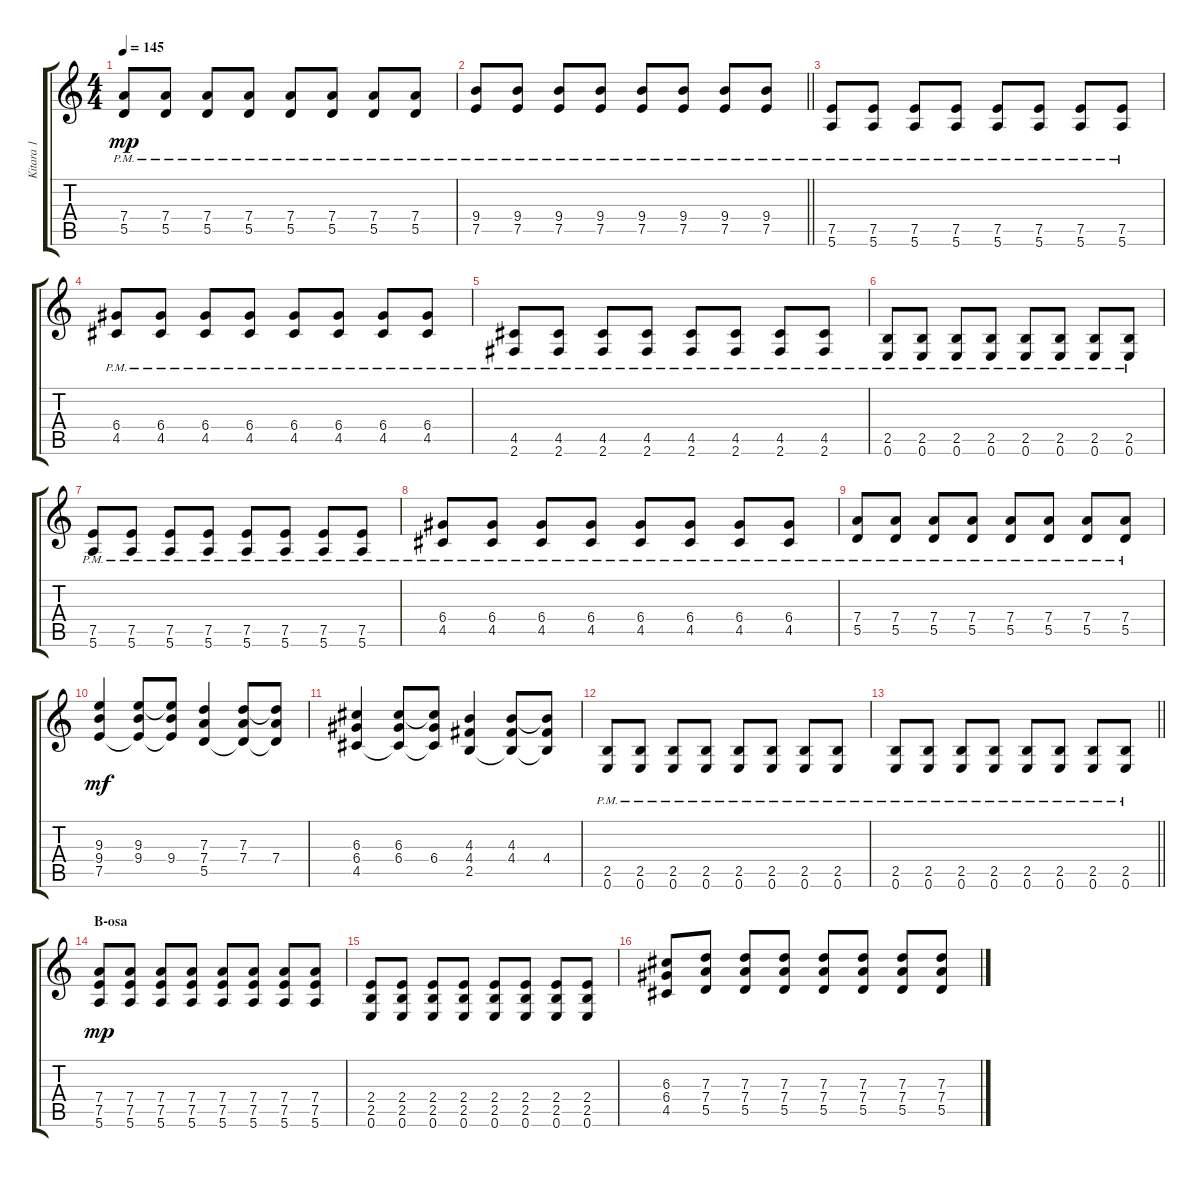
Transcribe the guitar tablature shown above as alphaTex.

\track ("Kitara 1" "Kitara 1") {instrument overdrivenguitar}
\staff {score tabs}
\tuning (E4 B3 G3 D3 A2 E2) {hide}
\ts (4 4)
\tempo 145
\clef g2
\ks c
(7.4{pm} 5.5{pm}).8{dy mp} (7.4{pm} 5.5{pm}).8 (7.4{pm} 5.5{pm}).8 (7.4{pm} 5.5{pm}).8 (7.4{pm} 5.5{pm}).8 (7.4{pm} 5.5{pm}).8 (7.4{pm} 5.5{pm}).8 (7.4{pm} 5.5{pm}).8 |
\barLineRight lightlight
(9.4{pm} 7.5{pm}).8 (9.4{pm} 7.5{pm}).8 (9.4{pm} 7.5{pm}).8 (9.4{pm} 7.5{pm}).8 (9.4{pm} 7.5{pm}).8 (9.4{pm} 7.5{pm}).8 (9.4{pm} 7.5{pm}).8 (9.4{pm} 7.5{pm}).8 |
\section ("" "")
(7.5{pm} 5.6{pm}).8 (7.5{pm} 5.6{pm}).8 (7.5{pm} 5.6{pm}).8 (7.5{pm} 5.6{pm}).8 (7.5{pm} 5.6{pm}).8 (7.5{pm} 5.6{pm}).8 (7.5{pm} 5.6{pm}).8 (7.5{pm} 5.6{pm}).8 |
(6.4{pm} 4.5{pm}).8 (6.4{pm} 4.5{pm}).8 (6.4{pm} 4.5{pm}).8 (6.4{pm} 4.5{pm}).8 (6.4{pm} 4.5{pm}).8 (6.4{pm} 4.5{pm}).8 (6.4{pm} 4.5{pm}).8 (6.4{pm} 4.5{pm}).8 |
(4.5{pm} 2.6{pm}).8 (4.5{pm} 2.6{pm}).8 (4.5{pm} 2.6{pm}).8 (4.5{pm} 2.6{pm}).8 (4.5{pm} 2.6{pm}).8 (4.5{pm} 2.6{pm}).8 (4.5{pm} 2.6{pm}).8 (4.5{pm} 2.6{pm}).8 |
(2.5{pm} 0.6{pm}).8 (2.5{pm} 0.6{pm}).8 (2.5{pm} 0.6{pm}).8 (2.5{pm} 0.6{pm}).8 (2.5{pm} 0.6{pm}).8 (2.5{pm} 0.6{pm}).8 (2.5{pm} 0.6{pm}).8 (2.5{pm} 0.6{pm}).8 |
(7.5{pm} 5.6{pm}).8 (7.5{pm} 5.6{pm}).8 (7.5{pm} 5.6{pm}).8 (7.5{pm} 5.6{pm}).8 (7.5{pm} 5.6{pm}).8 (7.5{pm} 5.6{pm}).8 (7.5{pm} 5.6{pm}).8 (7.5{pm} 5.6{pm}).8 |
(6.4{pm} 4.5{pm}).8 (6.4{pm} 4.5{pm}).8 (6.4{pm} 4.5{pm}).8 (6.4{pm} 4.5{pm}).8 (6.4{pm} 4.5{pm}).8 (6.4{pm} 4.5{pm}).8 (6.4{pm} 4.5{pm}).8 (6.4{pm} 4.5{pm}).8 |
(7.4{pm} 5.5{pm}).8 (7.4{pm} 5.5{pm}).8 (7.4{pm} 5.5{pm}).8 (7.4{pm} 5.5{pm}).8 (7.4{pm} 5.5{pm}).8 (7.4{pm} 5.5{pm}).8 (7.4{pm} 5.5{pm}).8 (7.4{pm} 5.5{pm}).8 |
(9.3 9.4 7.5).4{dy mf} (9.3 9.4 7.5{t}).8 (9.3{t} 9.4 7.5{t}).8 (7.3 7.4 5.5).4 (7.3 7.4 5.5{t}).8 (7.3{t} 7.4 5.5{t}).8 |
(6.3 6.4 4.5).4 (6.3 6.4 4.5{t}).8 (6.3{t} 6.4 4.5{t}).8 (4.3 4.4 2.5).4 (4.3 4.4 2.5{t}).8 (4.3{t} 4.4 2.5{t}).8 |
(2.5{pm} 0.6{pm}).8 (2.5{pm} 0.6{pm}).8 (2.5{pm} 0.6{pm}).8 (2.5{pm} 0.6{pm}).8 (2.5{pm} 0.6{pm}).8 (2.5{pm} 0.6{pm}).8 (2.5{pm} 0.6{pm}).8 (2.5{pm} 0.6{pm}).8 |
\barLineRight lightlight
(2.5{pm} 0.6{pm}).8 (2.5{pm} 0.6{pm}).8 (2.5{pm} 0.6{pm}).8 (2.5{pm} 0.6{pm}).8 (2.5{pm} 0.6{pm}).8 (2.5{pm} 0.6{pm}).8 (2.5{pm} 0.6{pm}).8 (2.5{pm} 0.6{pm}).8 |
\section ("" "B-osa")
(7.4 7.5 5.6).8{dy mp} (7.4 7.5 5.6).8 (7.4 7.5 5.6).8 (7.4 7.5 5.6).8 (7.4 7.5 5.6).8 (7.4 7.5 5.6).8 (7.4 7.5 5.6).8 (7.4 7.5 5.6).8 |
(2.4 2.5 0.6).8 (2.4 2.5 0.6).8 (2.4 2.5 0.6).8 (2.4 2.5 0.6).8 (2.4 2.5 0.6).8 (2.4 2.5 0.6).8 (2.4 2.5 0.6).8 (2.4 2.5 0.6).8 |
(6.3 6.4 4.5).8 (7.3 7.4 5.5).8 (7.3 7.4 5.5).8 (7.3 7.4 5.5).8 (7.3 7.4 5.5).8 (7.3 7.4 5.5).8 (7.3 7.4 5.5).8 (7.3 7.4 5.5).8
